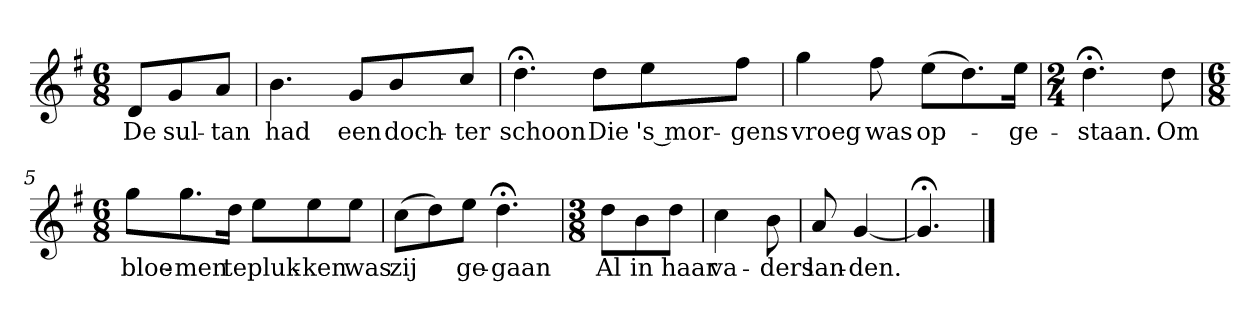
**kern	**text
*part1	*part1
*staff1	*staff1
*k[f#]	*
*G:	*
*M6/8	*
*MM120	*
=	=
8dL	De
8g	sul-
8aJ	-tan
=1	=1
4.b	had
8gL	een
8b	doch-
8ccJ	-ter
=2	=2
4.dd;<	schoon
8ddL	Die
8ee	's mor-
8ff#J	-gens
=3	=3
4gg	vroeg
8ff#	was
(8eeL	op-
8.dd)	.
16eeJk	-ge-
=4	=4
*M2/4	*
4.dd;<	-staan.
8dd	Om
=5	=5
*M6/8	*
8ggL	bloe-
8.gg	-men
16ddJk	te
8eeL	pluk-
8ee	-ken
8eeJ	was
=6	=6
(8ccL	zij
8dd)	.
8eeJ	ge-
4.dd;<	-gaan
=7	=7
*M3/8	*
8ddL	Al
8b	in
8ddJ	haar
=8	=8
4cc	va-
8b	-ders
=9	=9
8a	lan-
[4g	-den.
=10	=10
4.g;<]	.
==	==
*-	*-
